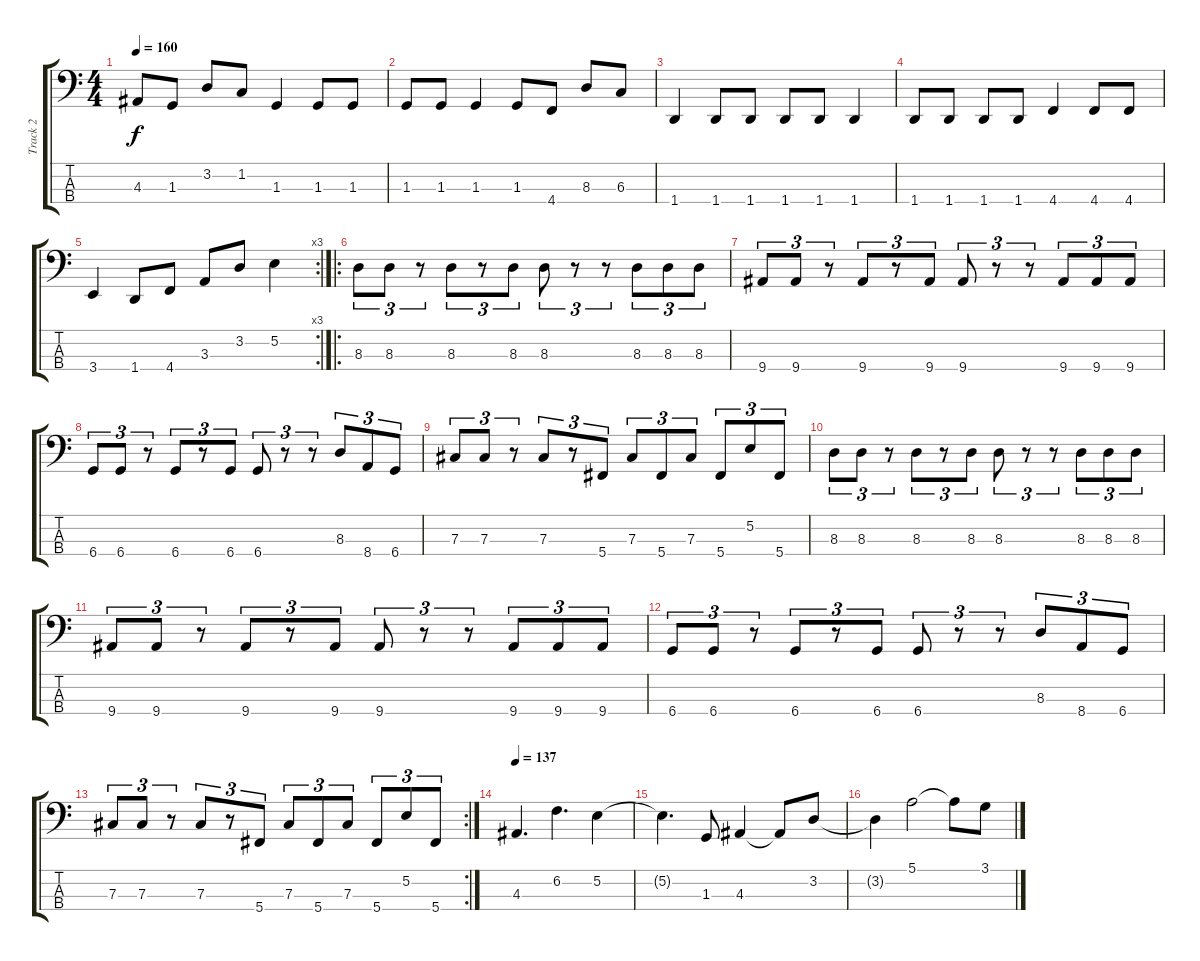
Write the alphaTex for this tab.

\track ("Track 2" "Track 2") {instrument electricbassfinger}
\staff {score tabs}
\tuning (E2 B1 Gb1 Db1) {hide}
\ts (4 4)
\tempo 160
\clef f4
\ks c
4.3.8{dy f} 1.3.8 3.2.8 1.2.8 1.3.4 1.3.8 1.3.8 |
1.3.8 1.3.8 1.3.4 1.3.8 4.4.8 8.3.8 6.3.8 |
1.4.4 1.4.8 1.4.8 1.4.8 1.4.8 1.4.4 |
1.4.8 1.4.8 1.4.8 1.4.8 4.4.4 4.4.8 4.4.8 |
\rc 3
3.4.4 1.4.8 4.4.8 3.3.8 3.2.8 5.2.4 |
\ro
8.3.8{tu (3 2)} 8.3.8{tu (3 2)} r.8{tu (3 2)} 8.3.8{tu (3 2)} r.8{tu (3 2)} 8.3.8{tu (3 2)} 8.3.8{tu (3 2)} r.8{tu (3 2)} r.8{tu (3 2)} 8.3.8{tu (3 2)} 8.3.8{tu (3 2)} 8.3.8{tu (3 2)} |
9.4.8{tu (3 2)} 9.4.8{tu (3 2)} r.8{tu (3 2)} 9.4.8{tu (3 2)} r.8{tu (3 2)} 9.4.8{tu (3 2)} 9.4.8{tu (3 2)} r.8{tu (3 2)} r.8{tu (3 2)} 9.4.8{tu (3 2)} 9.4.8{tu (3 2)} 9.4.8{tu (3 2)} |
6.4.8{tu (3 2)} 6.4.8{tu (3 2)} r.8{tu (3 2)} 6.4.8{tu (3 2)} r.8{tu (3 2)} 6.4.8{tu (3 2)} 6.4.8{tu (3 2)} r.8{tu (3 2)} r.8{tu (3 2)} 8.3.8{tu (3 2)} 8.4.8{tu (3 2)} 6.4.8{tu (3 2)} |
7.3.8{tu (3 2)} 7.3.8{tu (3 2)} r.8{tu (3 2)} 7.3.8{tu (3 2)} r.8{tu (3 2)} 5.4.8{tu (3 2)} 7.3.8{tu (3 2)} 5.4.8{tu (3 2)} 7.3.8{tu (3 2)} 5.4.8{tu (3 2)} 5.2.8{tu (3 2)} 5.4.8{tu (3 2)} |
8.3.8{tu (3 2)} 8.3.8{tu (3 2)} r.8{tu (3 2)} 8.3.8{tu (3 2)} r.8{tu (3 2)} 8.3.8{tu (3 2)} 8.3.8{tu (3 2)} r.8{tu (3 2)} r.8{tu (3 2)} 8.3.8{tu (3 2)} 8.3.8{tu (3 2)} 8.3.8{tu (3 2)} |
9.4.8{tu (3 2)} 9.4.8{tu (3 2)} r.8{tu (3 2)} 9.4.8{tu (3 2)} r.8{tu (3 2)} 9.4.8{tu (3 2)} 9.4.8{tu (3 2)} r.8{tu (3 2)} r.8{tu (3 2)} 9.4.8{tu (3 2)} 9.4.8{tu (3 2)} 9.4.8{tu (3 2)} |
6.4.8{tu (3 2)} 6.4.8{tu (3 2)} r.8{tu (3 2)} 6.4.8{tu (3 2)} r.8{tu (3 2)} 6.4.8{tu (3 2)} 6.4.8{tu (3 2)} r.8{tu (3 2)} r.8{tu (3 2)} 8.3.8{tu (3 2)} 8.4.8{tu (3 2)} 6.4.8{tu (3 2)} |
\rc 2
7.3.8{tu (3 2)} 7.3.8{tu (3 2)} r.8{tu (3 2)} 7.3.8{tu (3 2)} r.8{tu (3 2)} 5.4.8{tu (3 2)} 7.3.8{tu (3 2)} 5.4.8{tu (3 2)} 7.3.8{tu (3 2)} 5.4.8{tu (3 2)} 5.2.8{tu (3 2)} 5.4.8{tu (3 2)} |
\tempo 137
4.3.4{d} 6.2.4{d} 5.2.4 |
5.2{t}.4{d} 1.3.8 4.3.4 4.3{t}.8 3.2.8 |
3.2{t}.4 5.1.2 5.1{t}.8 3.1.8
